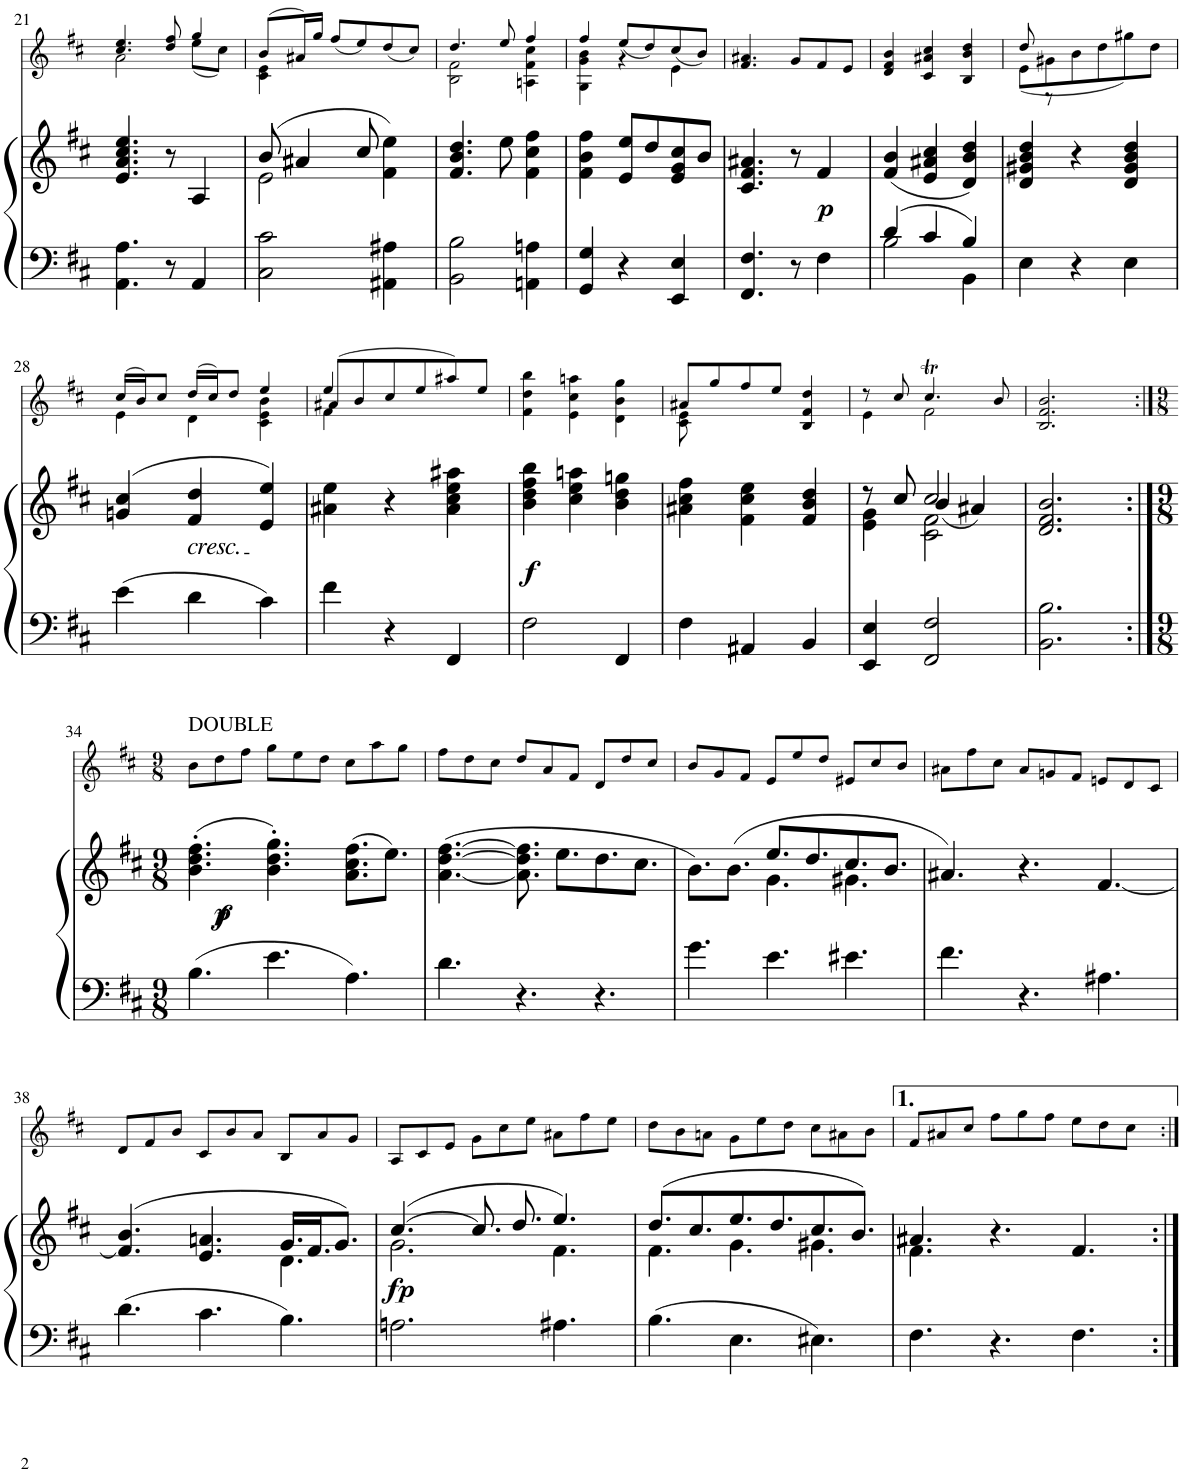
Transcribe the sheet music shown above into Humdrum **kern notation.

**kern	**kern	**dynam	**kern
*part2	*part2	*part2	*part1
*staff3	*staff2	*staff2/3	*staff1
*I"Piano	*	*	*I"Violin
*I'Pno	*	*	*I'Vln
!!LO:PB:g=z
*clefF4	*clefG2	*	*clefG2
*k[f#c#]	*k[f#c#]	*	*k[f#c#]
*M3/4	*M3/4	*	*M3/4
=21	=21	=21	=21
*	*	*	*^
4.AA\ 4.A\	4.e/ 4.a/ 4.cc#/ 4.ee/	.	4.cc#/ 4.ee/	2a\
8r	8r	.	8dd/ 8ff#/	.
4AA/	4A/	.	4gg/	(8ee\L
.	.	.	.	8cc#\J)
=22	=22	=22	=22	=22
*	*^	*	*	*
2C#\ 2c#\	(8b/	2e\	.	(8b/L	4c#\ 4e\
.	4a#X/	.	.	16a#X/L)	.
.	.	.	.	16gg/JJ	.
.	.	.	.	(<8ff#/L	2ryy
.	8cc#/	.	.	8ee/)	.
4AA#X\ 4A#X\	4f#\ 4ee\)	4ryy	.	(<8dd/	.
.	.	.	.	8cc#/J)	.
*	*v	*v	*	*	*
=23	=23	=23	=23	=23
2BB\ 2B\	4.f#/ 4.b/ 4.dd/	.	4.dd/	2B\ 2f#\
.	8ee\	.	8ee/	.
4AAn\ 4An\	4f#\ 4cc#\ 4ff#\	.	4ff#/	4An\ 4f#\ 4cc#\
=24	=24	=24	=24	=24
4GG/ 4G/	4f#\ 4b\ 4ff#\	.	4ff#/	4G\ 4g\ 4b\
4r	8e/ 8ee/L	.	(<8ee/L	4r
.	8dd/	.	8dd/)	.
4EE/ 4E/	8e/ 8g/ 8cc#/	.	(<8cc#/	4e\
.	8b/J	.	8b/J)	.
*	*	*	*v	*v
=25	=25	=25	=25
4.FF#/ 4.F#/	4.c#/ 4.f#/ 4.a#X/	.	4.f#/ 4.a#X/
8r	8r	.	8g/L
!	!	!LO:DY:b	!
4F#\	4f#/	p	8f#/
.	.	.	8e/J
=26	=26	=26	=26
*^	*	*	*
4d/	2B\	(4f#/ 4b/	.	4d/ 4f#/ 4b/
4c#/	.	4e/ 4a#X/ 4cc#/	.	4c#/ 4a#X/ 4cc#/
4B/	4BB\	4d/ 4b/ 4dd/)	.	4B/ 4b/ 4dd/
*v	*v	*	*	*
=27	=27	=27	=27
*	*	*	*^
*	*	*	*	*^
4E\	4d/ 4g#X/ 4b/ 4dd/	.	8dd/	(8e\L	8ryy
.	.	.	8ryy	8g#X\	8r
4r	4r	.	2ryy	8b\	2ryy
.	.	.	.	8dd\	.
4E\	4d/ 4g#/ 4b/ 4dd/	.	.	8gg#X\)	.
.	.	.	.	8dd\J	.
*	*	*	*	*v	*v
!!LO:LB:g=z
=28	=28	=28	=28	=28
4e\	(>4gn/ 4cc#/	.	(16cc#/LL	4e\
.	.	.	16b/J)	.
.	.	.	8cc#/J	.
!	!LO:TX:b:i:t=cresc.	!	!	!
4d\	4f#/ 4dd/	.	(16dd/LL	4d\
.	.	.	16cc#/J)	.
.	.	.	8dd/J	.
4c#\	4e/ 4ee/)	.	4ee/	4c#\ 4e\ 4b\
=29	=29	=29	=29	=29
*	*	*	*	*^
4f#\	4a#X\ 4ee\	.	(8a#X/L	4f#\	4ee/
.	.	.	8b/	.	.
4r	4r	.	8cc#/	2ryy	2ryy
.	.	.	8ee/	.	.
4FF#/	4a#\ 4cc#\ 4ee\ 4aa#X\	.	8aa#X/)	.	.
.	.	.	8ee/J	.	.
*	*	*	*v	*v	*v
=30	=30	=30	=30
!	!	!LO:DY:b	!
2F#\	4b\ 4dd\ 4ff#\ 4bb\	f	4f#\ 4dd\ 4bb\
.	4cc#\ 4ee\ 4aan\	.	4e\ 4cc#\ 4aan\
4FF#/	4b\ 4dd\ 4ggn\	.	4d\ 4b\ 4gg\
=31	=31	=31	=31
*	*	*	*^
4F#\	4a#X\ 4cc#\ 4ff#\	.	8a#X/L	8c#\ 8e\
.	.	.	8gg/	2ryy
4AA#X/	4f#\ 4cc#\ 4ee\	.	8ff#/	.
.	.	.	8ee/J	.
4BB/	4f#/ 4b/ 4dd/	.	4B/ 4f#/ 4dd/	.
.	.	.	.	8ryy
=32	=32	=32	=32	=32
*	*^	*	*	*
*	*	*^	*	*	*
4EE/ 4E/	8r	4e\ 4g\	4ryy	.	8r	4e\
.	8cc#/	.	.	.	8cc#/	.
2FF#/ 2F#/	2cc#/	2c#\ 2f#\	(4b/	.	4.cc#t/	2f#\
.	.	.	4a#X/)	.	.	.
.	.	.	.	.	8b/	.
*	*v	*v	*v	*	*	*
*	*	*	*v	*v
=33	=33	=33	=33
2.BB\ 2.B\	2.d/ 2.f#/ 2.b/	.	2.B/ 2.f#/ 2.b/
!!LO:LB:g=z
=34:|!|:	=34:|!|:	=34:|!|:	=34:|!|:
*	*k[f#c#]	*	*
*M9/8	*M9/8	*	*M9/8
!	!	!	!LO:TX:a:t=DOUBLE
!	!	!LO:DY:b	!
!	!	!LO:DY:n=1:b	!
4.B\	(4.b\' 4.dd\' 4.ff#\'	p f	8b\L
.	.	.	8dd\
.	.	.	8ff#\J
4.e\	4.b\' 4.dd\' 4.gg\')	.	8gg\L
.	.	.	8ee\
.	.	.	8dd\J
4.A\	(8.a\ 8.cc#\ 8.ff#\L	.	8cc#\L
.	.	.	8aa\
.	8.ee\J)	.	.
.	.	.	8gg\J
=35	=35	=35	=35
4.d\	([4.a\ [4.dd\ [4.ff#\	.	8ff#\L
.	.	.	8dd\
.	.	.	8cc#\J
4.r	8.a\] 8.dd\] 8.ff#\]	.	8dd/L
.	.	.	8a/
.	8.ee\L	.	.
.	.	.	8f#/J
4.r	8.dd\	.	8d/L
.	.	.	8dd/
.	8.cc#\J	.	.
.	.	.	8cc#/J
=36	=36	=36	=36
*	*^	*	*
4.g\	8.b\L)	4.ryy	.	8b/L
.	.	.	.	8g/
.	(8.b\J	.	.	.
.	.	.	.	8f#/J
4.e\	8.ee/L	4.g\	.	8e/L
.	.	.	.	8ee/
.	8.dd/	.	.	.
.	.	.	.	8dd/J
4.e#X\	8.cc#/	4.g#X\	.	8e#X/L
.	.	.	.	8cc#/
.	8.b/J	.	.	.
.	.	.	.	8b/J
*	*v	*v	*	*
=37	=37	=37	=37
4.f#\	4.a#X/)	.	8a#X\L
.	.	.	8ff#\
.	.	.	8cc#\J
4.r	4.r	.	8a#/L
.	.	.	8gn/
.	.	.	8f#/J
4.A#X\	[<4.f#/	.	8en/L
.	.	.	8d/
.	.	.	8c#/J
!!LO:LB:g=z
=38	=38	=38	=38
*	*^	*	*
4.d\	(4.f#/] 4.b/	2.ryy	.	8d/L
.	.	.	.	8f#/
.	.	.	.	8b/J
4.c#\	4.e/ 4.an/	.	.	8c#/L
.	.	.	.	8b/
.	.	.	.	8a/J
4.B\	16.g/LL	4.d\	.	8B/L
.	16.f#/J	.	.	.
.	.	.	.	8a/
.	8.g/J)	.	.	.
.	.	.	.	8g/J
=39	=39	=39	=39	=39
!	!	!	!LO:DY:b	!
2.An\	([4.cc#/	2.g\	fp	8A/L
.	.	.	.	8c#/
.	.	.	.	8e/J
.	8.cc#/]	.	.	8g\L
.	.	.	.	8cc#\
.	8.dd/	.	.	.
.	.	.	.	8ee\J
4.A#X\	4.ee/)	4.f#\	.	8a#X\L
.	.	.	.	8ff#\
.	.	.	.	8ee\J
=40	=40	=40	=40	=40
4.B\	(8.dd/L	4.f#\	.	8dd\L
.	.	.	.	8b\
.	8.cc#/	.	.	.
.	.	.	.	8an\J
4.E\	8.ee/	4.g\	.	8g\L
.	.	.	.	8ee\
.	8.dd/	.	.	.
.	.	.	.	8dd\J
4.E#X\	8.cc#/	4.g#X\	.	8cc#\L
.	.	.	.	8a#X\
.	8.b/J)	.	.	.
.	.	.	.	8b\J
=41	=41	=41	=41	=41
4.F#\	4.a#X/	4.f#\	.	8f#/L
.	.	.	.	8a#X/
.	.	.	.	8cc#/J
4.r	4.r	2.ryy	.	8ff#\L
.	.	.	.	8gg\
.	.	.	.	8ff#\J
4.F#\	4.f#/	.	.	8ee\L
.	.	.	.	8dd\
.	.	.	.	8cc#\J
*	*v	*v	*	*
=:|!	=:|!	=:|!	=:|!
*-	*-	*-	*-
